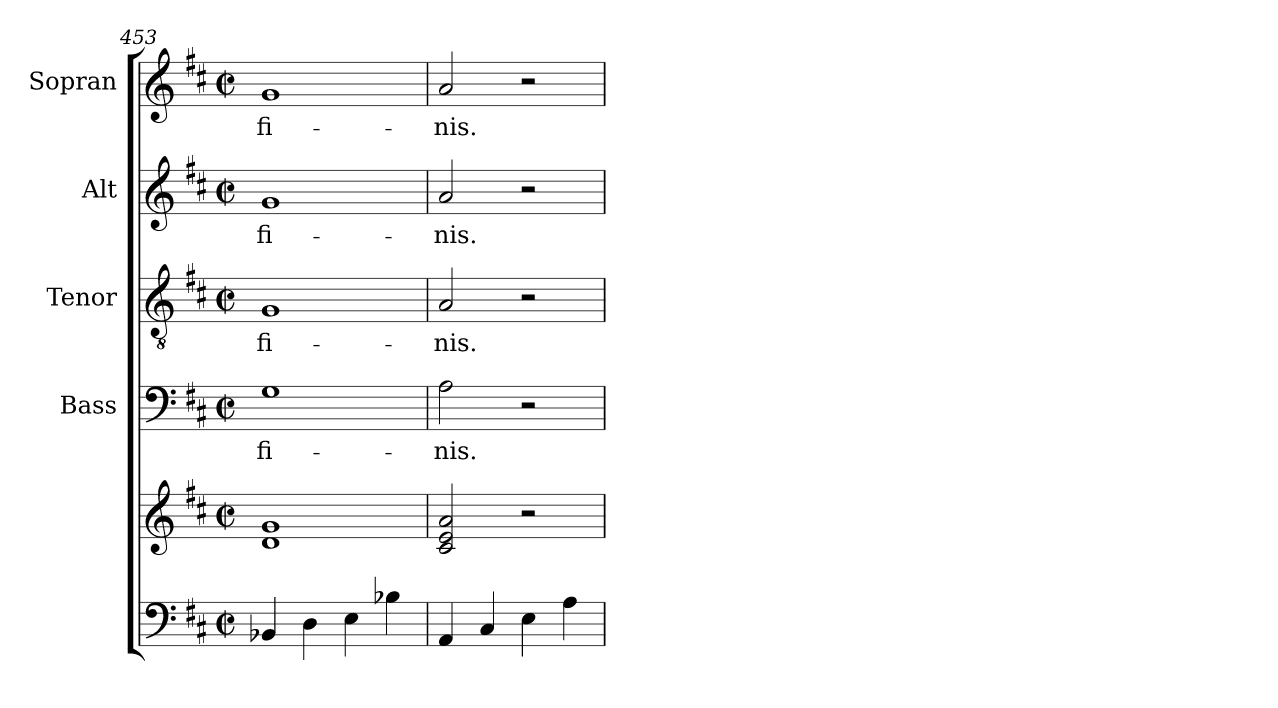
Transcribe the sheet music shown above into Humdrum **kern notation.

**kern	**kern	**kern	**text	**kern	**text	**kern	**text	**kern	**text
*part5	*part5	*part4	*part4	*part3	*part3	*part2	*part2	*part1	*part1
*staff6	*staff5	*staff4	*staff4	*staff3	*staff3	*staff2	*staff2	*staff1	*staff1
*	*	*I"Bass	*	*I"Tenor	*	*I"Alt	*	*I"Sopran	*
*	*	*I'B.	*	*I'T.	*	*I'A.	*	*I'S.	*
*clefF4	*clefG2	*clefF4	*	*clefGv2	*	*clefG2	*	*clefG2	*
*k[f#c#]	*k[f#c#]	*k[f#c#]	*	*k[f#c#]	*	*k[f#c#]	*	*k[f#c#]	*
*D:	*D:	*D:	*	*D:	*	*D:	*	*D:	*
*M2/2	*M2/2	*M2/2	*	*M2/2	*	*M2/2	*	*M2/2	*
*met(c|)	*met(c|)	*met(c|)	*	*met(c|)	*	*met(c|)	*	*met(c|)	*
=453	=453	=453	=453	=453	=453	=453	=453	=453	=453
!	!	!	!LO:LY:b	!	!LO:LY:b	!	!LO:LY:b	!	!LO:LY:b
4BB-X/	1d 1g	1G	fi-	1G	fi-	1g	fi-	1g	fi-
4D\	.	.	.	.	.	.	.	.	.
4E\	.	.	.	.	.	.	.	.	.
4B-X\	.	.	.	.	.	.	.	.	.
=454	=454	=454	=454	=454	=454	=454	=454	=454	=454
!	!	!	!LO:LY:b	!	!LO:LY:b	!	!LO:LY:b	!	!LO:LY:b
4AA/	2c#/ 2e/ 2a/	2A\	-nis.	2A/	-nis.	2a/	-nis.	2a/	-nis.
4C#/	.	.	.	.	.	.	.	.	.
4E\	2r	2r	.	2r	.	2r	.	2r	.
4A\	.	.	.	.	.	.	.	.	.
=	=	=	=	=	=	=	=	=	=
*-	*-	*-	*-	*-	*-	*-	*-	*-	*-
